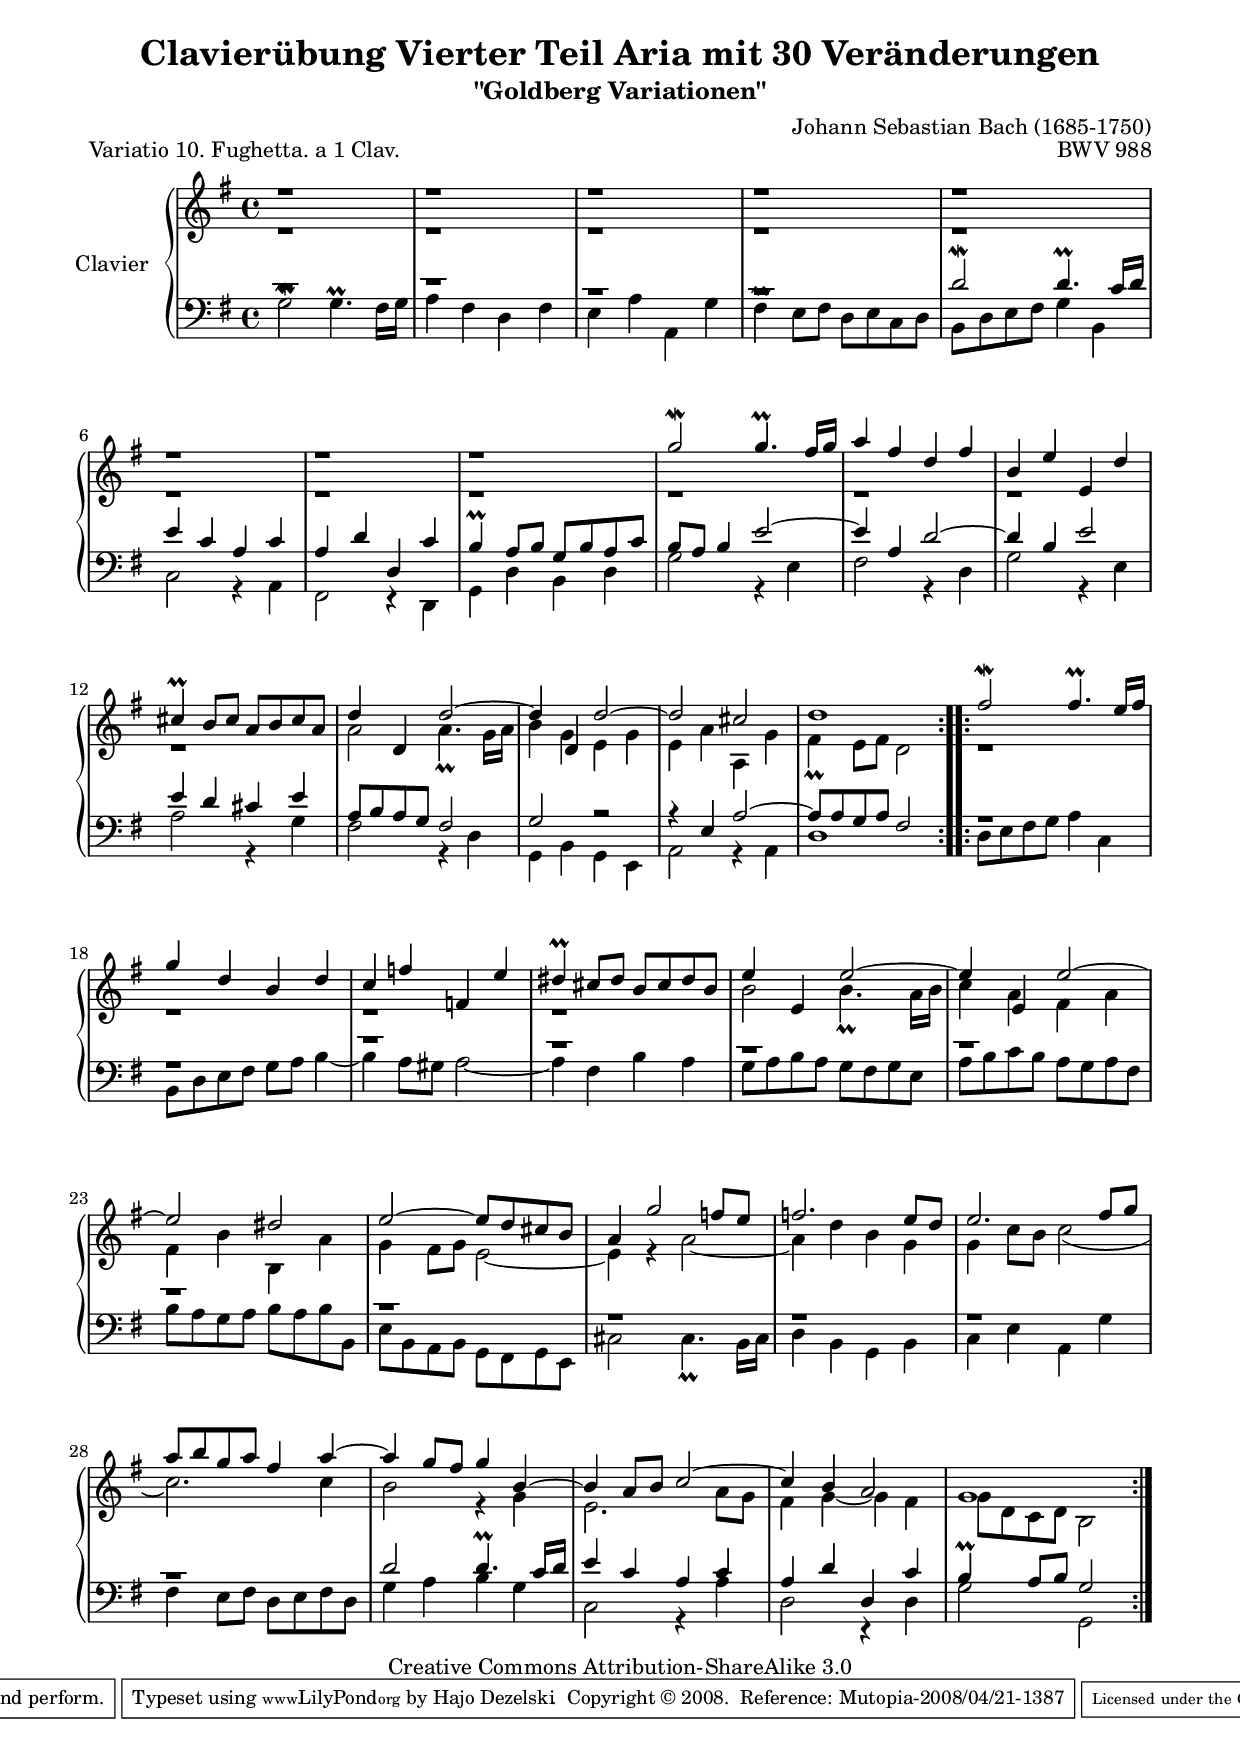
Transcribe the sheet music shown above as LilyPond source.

\version "2.10.33"

\paper {
    page-top-space = #0.0
    %indent = 0.0
    line-width = 18.0\cm
    ragged-bottom = ##f
    ragged-last-bottom = ##f
}

% #(set-default-paper-size "a4")

#(set-global-staff-size 19)

\header {
        title = "Clavierübung Vierter Teil Aria mit 30 Veränderungen"
        subtitle = "\"Goldberg Variationen\""
        piece = "Variatio 10. Fughetta. a 1 Clav."
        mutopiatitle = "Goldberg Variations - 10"
        composer = "Johann Sebastian Bach (1685-1750)"
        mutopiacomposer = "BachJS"
        opus = "BWV 988"
        date = "1741"
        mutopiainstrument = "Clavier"
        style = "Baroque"
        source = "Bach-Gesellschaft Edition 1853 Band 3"
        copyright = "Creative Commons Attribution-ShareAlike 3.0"
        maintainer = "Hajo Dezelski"
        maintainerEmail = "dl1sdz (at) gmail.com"
	
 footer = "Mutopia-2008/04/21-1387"
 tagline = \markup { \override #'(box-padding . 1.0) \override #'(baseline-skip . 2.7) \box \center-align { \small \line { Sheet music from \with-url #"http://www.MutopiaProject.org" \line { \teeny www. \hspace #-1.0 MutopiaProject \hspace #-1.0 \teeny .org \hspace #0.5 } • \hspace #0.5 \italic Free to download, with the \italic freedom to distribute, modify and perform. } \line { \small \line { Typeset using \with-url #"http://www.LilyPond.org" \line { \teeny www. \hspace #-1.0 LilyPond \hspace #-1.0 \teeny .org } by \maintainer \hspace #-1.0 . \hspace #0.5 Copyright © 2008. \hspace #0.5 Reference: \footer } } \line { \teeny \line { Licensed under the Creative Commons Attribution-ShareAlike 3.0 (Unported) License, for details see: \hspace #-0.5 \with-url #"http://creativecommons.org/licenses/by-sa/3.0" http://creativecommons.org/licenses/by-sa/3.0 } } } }
}

% Macros %%%%%%%%%%%%%%%%%%%%%%%%%%%%%%%%%%%%%%%%%%%%%%%%%%%%
%
% staffUpper = {\change Staff = upper \stemDown}
% staffLower = {\change Staff = lower \stemUp}

%%%%%%%%%%%%%%%%%%%%%%%%%%%%%%%%%%%%%%%%%%%%%%%%%%%%%%%%%%

sopranoOne =   \relative c'' {
    \repeat volta 2 { %begin repeated section
    \stemUp
        r1 | % 1
        r1 | % 2
        r1 | % 3
        r1 | % 4
        r1 | % 5
        r1 | % 6
        r1 | % 7
        r1 | % 8
        g'2 ^\mordent g4. ^\prall fis16 [ g ] | % 9
        a4 fis d fis | % 10
        b,4 e e, d' | % 11
        cis4 ^\prall b8 [ cis ] a [ b cis a ]| % 12
        d4 d, d'2 ~ | % 13
        d4 d, d'2 ~| % 14
        d2 cis | % 15
        d1 | % 16
	
    } %end of repeated section
  
    \repeat volta 2 { %begin repeated section
        fis2 ^\mordent fis4. ^\prall e16 [ fis ] | % 17
        g4 d b d | % 18
        c4 f f, e' | % 19
        dis4 ^\prall cis8 [ dis ] b [ cis dis b ] | % 20
        e4 e, e'2 ~ | % 21
        e4 e, e'2 ~ | % 22
        e2 dis | % 23
        e2 ~ e8 [ d cis b ] | % 24
        a4 g'2 f8 [ e ] | % 25
        f2. e8 [ d ]|  % 26
        e2. fis8 [ g ] | % 27
        a8 [ b g a ] fis4 a ~ | % 28
        a4 g8 [ fis ] g4 b, ~ | % 29
        b4 a8 [ b ] c2 ~ | % 30
        c4 b a2 | % 31
        g1  % 32
    } %end repeated section
}

sopranoTwo =   \relative c'' {
    \repeat volta 2 { %begin repeated section
    \stemDown
        r1 | % 1
        r1 | % 2
        r1 | % 3
        r1 | % 4
        r1 | % 5
        r1 | % 6
        r1 | % 7
        r1 | % 8
        r1 | % 9
        r1 | % 10
        r1 | % 11
        r1 | % 12
        a2 a4. _\prall g16 [ a ] | % 13
        b4 g e g | % 14
        e4 a a, g' | % 15
        fis4 _\prall e8 [ fis ] d2 | % 16
	
    } %end of repeated section
  
    \repeat volta 2 { %begin repeated section
        r1 | % 17
        r1 | % 18
        r1 | % 19
        r1 | % 20
        b'2 b4. _\prall a16 [ b ]| % 21
        c4 a fis a | % 22
        fis4 b b, a'| % 23
        g4 fis8 [ g ] e2 ~| % 24
        e4 r4 a2 ~| % 25
        a4 d b g | % 26
        g4 c8 [ b ] c2 (| % 27
        c2. ) c4| % 28
        b2 r4 g4| % 29
        e2. a8 [ g ] | % 30
        fis4 g ~ g fis | % 31
        g8 [ d c d ] b2| % 32
    } %end repeated section
}


soprano = << \sopranoOne \\ \sopranoTwo>>


%%
%% Bass Clef
%% 

bassOne =   \relative d' {
    \repeat volta 2 { %begin repeated section
    \stemUp \clef "bass" 
        r1 | % 1
        r1 | % 2
        r1 | % 3
        r1 | % 4
		d2 ^\mordent d4. ^\prall c16 [ d ] | % 5
        e4 c a c | % 6
        a4 d d, c' | % 7
        b4 ^\prall a8 [ b ] g [ b a c ] | % 8
        b8 [ a ] b4 e2 ~ | % 9
        e4 a, d2 ~ | % 10
        d4 b e2 | % 11
        e4 d cis e | % 12
        a,8 [ b a g ] fis2 | % 13
        g2 r2 | % 14
        r4 e4 a2 ~ | % 15
        a8 [ a g a ] fis2 | % 16	
    } %end of repeated section
  
    \repeat volta 2 { %begin repeated section
        r1 | % 17
        r1 | % 18
        r1 | % 19
        r1 | % 20
        r1 | % 21
        r1 | % 22
        r1 | % 23
        r1 | % 24
        r1 | % 25
        r1 | % 26
        r1 | % 27
        r1 | % 28
        d'2 d4. ^\prall c16 [ d ] | % 29
        e4 c a c | % 30
        a4 d d, c' | % 31
        b4 ^\prall a8 [ b ] g2 | % 32 
    } %end repeated section
}

bassTwo =   \relative c'' {
    \repeat volta 2 { %begin repeated section
    \stemDown
        g,2 ^\mordent g4. ^\prall fis16 [ g ] | % 1
        a4 fis4 d fis | % 2
        e4 a a, g' | % 3
        fis4 ^\prall e8 [ fis ] d [ e c d ] | % 4
        b8 [ d e fis ] g4 b, | % 5
        c2 r4 a4 | % 6
        fis2 r4 d4 | % 7
        g4 d' b d | % 8
        g2 r4 e4 | % 9
        fis2 r4 d4 | % 10
        g2 r4 e4 | % 11
        a2 r4 g4 | % 12
        fis2 r4 d4 | % 13
        g,4 b g e | % 14
        a2 r4 a4 | % 15
        d1 	| % 16
    } %end of repeated section
  
    \repeat volta 2 { %begin repeated section
        d8 [ e fis g ] a4 c, | % 17
        b8 [ d e fis ] g [ a ] b4 ~ | % 18
        b4 a8 [ gis8 ] a2 ~ | % 19
        a4 fis b a | % 20
        g8 [ a b a ] g [ fis g e ] | % 21
        a8 [ b c b ] a [ g a fis ] | % 22
        b8 [ a g a ] b [ a b b, ] | % 23
        e8 [ b a b ] g [ fis g e ] | % 24
        cis'2 cis4. _\prall b16 [ cis ] | % 25
        d4 b g b | % 26
        c4 e a, g' | % 27
        fis4 e8 [ fis ] d [ e fis d ] | % 28
        g4 a b g | % 29
        c,2 r4 a'4 | % 30
        d,2 r4 d4 | % 31
        g2 g, | % 32
    } %end repeated section
}


bass = << \bassOne \\ \bassTwo>>


%% Merge score - Piano staff in key of G Major, 12/8 time.

\score {
    \context PianoStaff <<
        \set PianoStaff.instrumentName = "Clavier  "
        \set PianoStaff.midiInstrument = "harpsichord"
        \context Staff = "upper" { \clef "treble" \key g \major \time 4/4 \soprano  }
        \context Staff = "lower"  { \clef "bass" \key g \major \time 4/4 \bass }
    >>
    \layout{  }
    \midi { }

}
